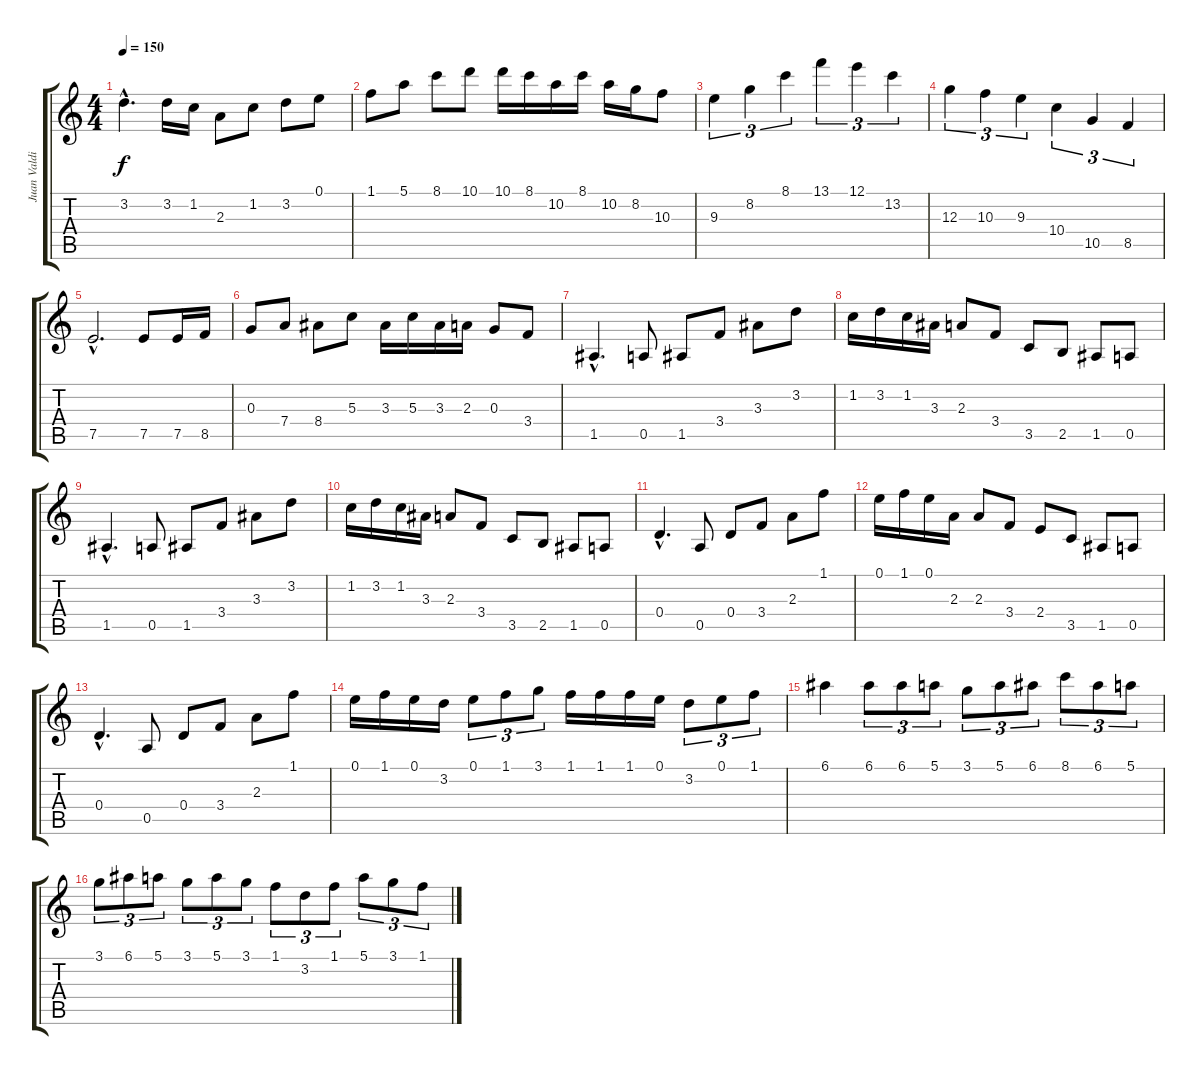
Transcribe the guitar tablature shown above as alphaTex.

\track ("Juan Valdivia" "Juan Valdi") {instrument distortionguitar}
\staff {score tabs}
\tuning (E4 B3 G3 D3 A2 E2) {hide}
\ts (4 4)
\tempo 150
\clef g2
\ks c
3.2{hac}.4{d dy f} 3.2.16 1.2.16 2.3.8 1.2.8 3.2.8 0.1.8 |
1.1.8 5.1.8 8.1.8 10.1.8 10.1.16 8.1.16 10.2.16 8.1.16 10.2.16 8.2.16 10.3.8 |
9.3.4{tu (3 2)} 8.2.4{tu (3 2)} 8.1.4{tu (3 2)} 13.1.4{tu (3 2)} 12.1.4{tu (3 2)} 13.2.4{tu (3 2)} |
12.3.4{tu (3 2)} 10.3.4{tu (3 2)} 9.3.4{tu (3 2)} 10.4.4{tu (3 2)} 10.5.4{tu (3 2)} 8.5.4{tu (3 2)} |
7.5{hac}.2{d} 7.5.8 7.5.16 8.5.16 |
0.3.8 7.4.8 8.4.8 5.3.8 3.3.16 5.3.16 3.3.16 2.3.16 0.3.8 3.4.8 |
1.5{hac}.4{d} 0.5.8 1.5.8 3.4.8 3.3.8 3.2.8 |
1.2.16 3.2.16 1.2.16 3.3.16 2.3.8 3.4.8 3.5.8 2.5.8 1.5.8 0.5.8 |
1.5{hac}.4{d} 0.5.8 1.5.8 3.4.8 3.3.8 3.2.8 |
1.2.16 3.2.16 1.2.16 3.3.16 2.3.8 3.4.8 3.5.8 2.5.8 1.5.8 0.5.8 |
0.4{hac}.4{d} 0.5.8 0.4.8 3.4.8 2.3.8 1.1.8 |
0.1.16 1.1.16 0.1.16 2.3.16 2.3.8 3.4.8 2.4.8 3.5.8 1.5.8 0.5.8 |
0.4{hac}.4{d} 0.5.8 0.4.8 3.4.8 2.3.8 1.1.8 |
0.1.16 1.1.16 0.1.16 3.2.16 0.1.8{tu (3 2)} 1.1.8{tu (3 2)} 3.1.8{tu (3 2)} 1.1.16 1.1.16 1.1.16 0.1.16 3.2.8{tu (3 2)} 0.1.8{tu (3 2)} 1.1.8{tu (3 2)} |
6.1.4 6.1.8{tu (3 2)} 6.1.8{tu (3 2)} 5.1.8{tu (3 2)} 3.1.8{tu (3 2)} 5.1.8{tu (3 2)} 6.1.8{tu (3 2)} 8.1.8{tu (3 2)} 6.1.8{tu (3 2)} 5.1.8{tu (3 2)} |
3.1.8{tu (3 2)} 6.1.8{tu (3 2)} 5.1.8{tu (3 2)} 3.1.8{tu (3 2)} 5.1.8{tu (3 2)} 3.1.8{tu (3 2)} 1.1.8{tu (3 2)} 3.2.8{tu (3 2)} 1.1.8{tu (3 2)} 5.1.8{tu (3 2)} 3.1.8{tu (3 2)} 1.1.8{tu (3 2)}
